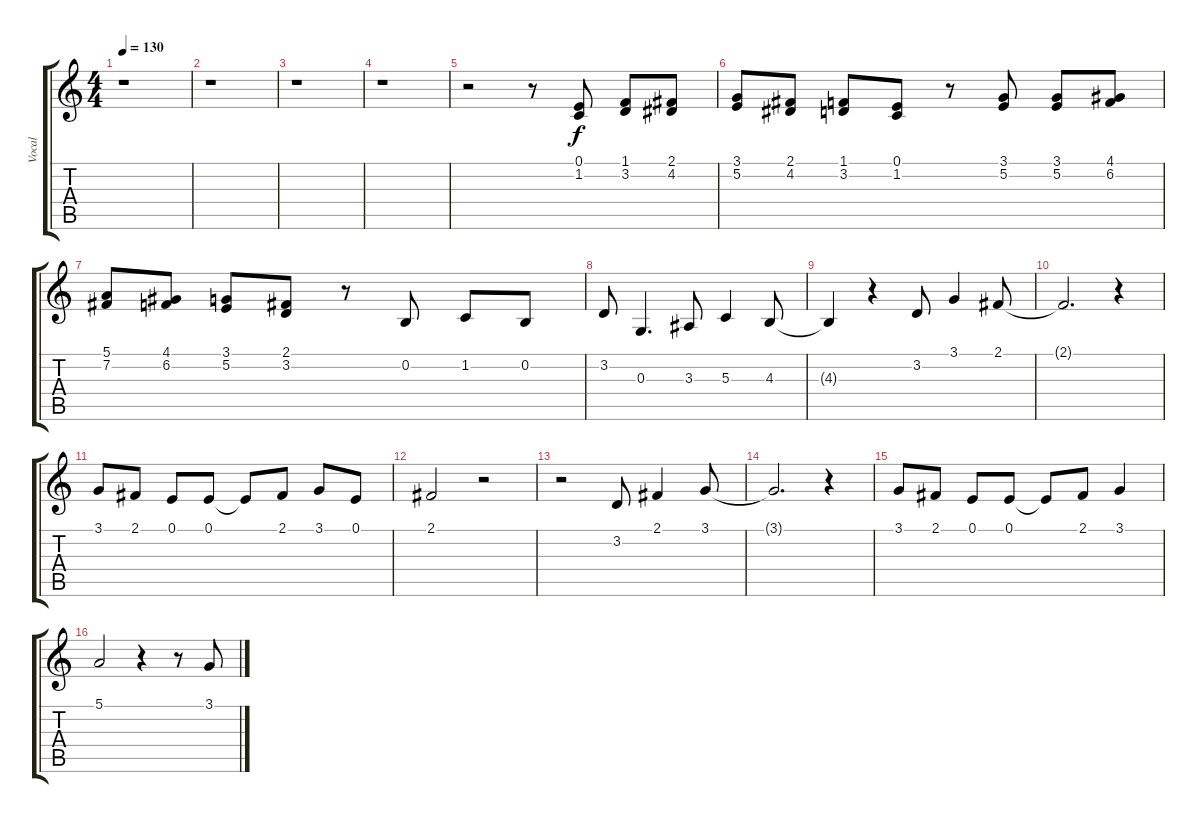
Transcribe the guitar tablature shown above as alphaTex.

\track ("Vocal" "Vocal") {instrument lead5charang}
\staff {score tabs}
\tuning (E4 B3 G3 D3 A2 E2) {hide}
\ts (4 4)
\tempo 130
\clef g2
\ks c
r.1{dy f} |
r.1 |
r.1 |
r.1 |
r.2 r.8 (0.1 1.2).8 (1.1 3.2).8 (2.1 4.2).8 |
(3.1 5.2).8 (2.1 4.2).8 (1.1 3.2).8 (0.1 1.2).8 r.8 (3.1 5.2).8 (3.1 5.2).8 (4.1 6.2).8 |
(5.1 7.2).8 (4.1 6.2).8 (3.1 5.2).8 (2.1 3.2).8 r.8 0.2.8 1.2.8 0.2.8 |
3.2.8 0.3.4{d} 3.3.8 5.3.4 4.3.8 |
4.3{t}.4 r.4 3.2.8 3.1.4 2.1.8 |
2.1{t}.2{d} r.4 |
3.1.8 2.1.8 0.1.8 0.1.8 0.1{t}.8 2.1.8 3.1.8 0.1.8 |
2.1.2 r.2 |
r.2 3.2.8 2.1.4 3.1.8 |
3.1{t}.2{d} r.4 |
3.1.8 2.1.8 0.1.8 0.1.8 0.1{t}.8 2.1.8 3.1.4 |
5.1.2 r.4 r.8 3.1.8
